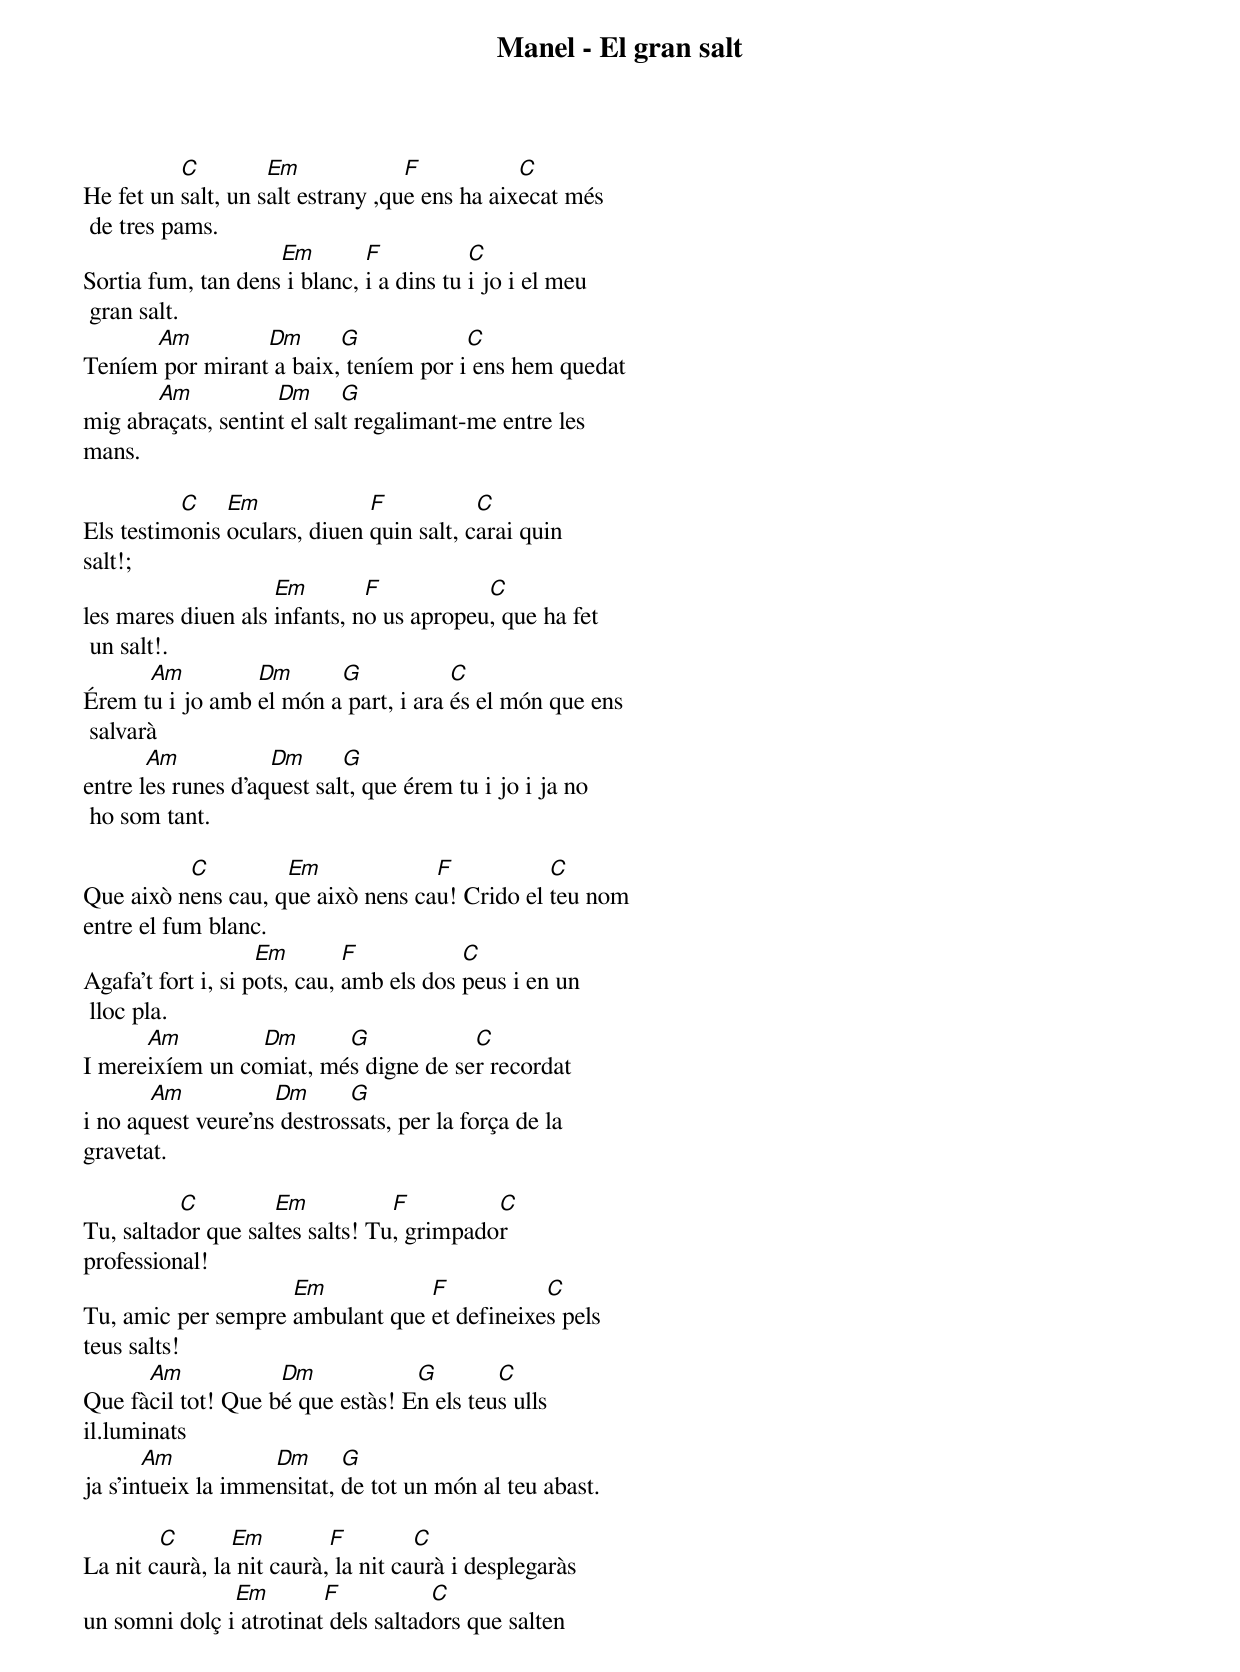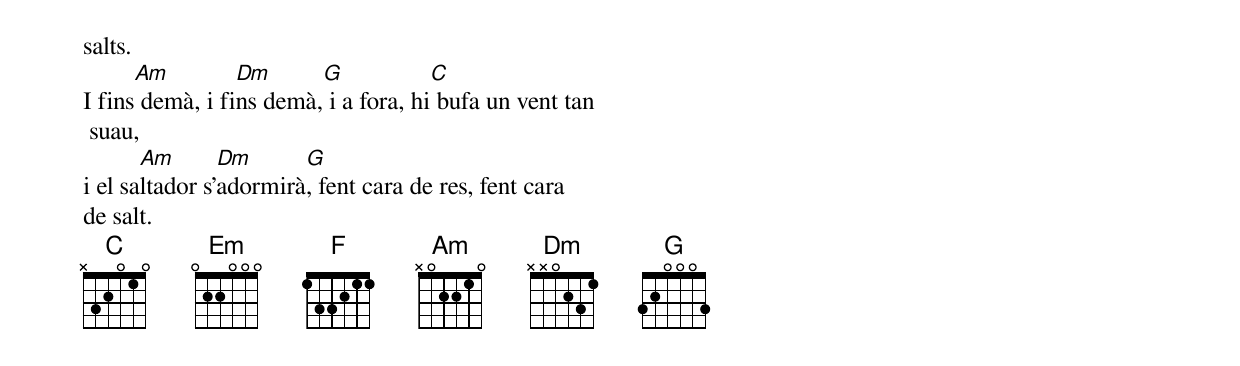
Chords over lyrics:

Manel - El gran salt

          C         Em             F           C
He fet un salt, un salt estrany ,que ens ha aixecat més
 de tres pams.
                    Em        F           C
Sortia fum, tan dens i blanc, i a dins tu i jo i el meu
 gran salt.
      Am         Dm      G            C
Teníem por mirant a baix, teníem por i ens hem quedat
       Am           Dm      G
mig abraçats, sentint el salt regalimant-me entre les
mans.

          C    Em             F           C
Els testimonis oculars, diuen quin salt, carai quin
salt!;
                    Em        F           C
les mares diuen als infants, no us apropeu, que ha fet
 un salt!.
      Am         Dm      G            C
Érem tu i jo amb el món a part, i ara és el món que ens
 salvarà
       Am           Dm      G
entre les runes d'aquest salt, que érem tu i jo i ja no
 ho som tant.

          C         Em             F           C
Que això nens cau, que això nens cau! Crido el teu nom
entre el fum blanc.
                    Em        F           C
Agafa't fort i, si pots, cau, amb els dos peus i en un
 lloc pla.
      Am         Dm      G            C
I mereixíem un comiat, més digne de ser recordat
       Am           Dm      G
i no aquest veure'ns destrossats, per la força de la
gravetat.

          C         Em           F         C
Tu, saltador que saltes salts! Tu, grimpador
professional!
                    Em           F           C
Tu, amic per sempre ambulant que et defineixes pels
teus salts!
      Am            Dm            G        C
Que fàcil tot! Que bé que estàs! En els teus ulls
il.luminats
       Am           Dm      G
ja s'intueix la immensitat, de tot un món al teu abast.

        C       Em         F         C
La nit caurà, la nit caurà, la nit caurà i desplegaràs
               Em        F           C
un somni dolç i atrotinat dels saltadors que salten
salts.
      Am         Dm      G            C
I fins demà, i fins demà, i a fora, hi bufa un vent tan
 suau,
       Am       Dm      G
i el saltador s'adormirà, fent cara de res, fent cara
de salt.
